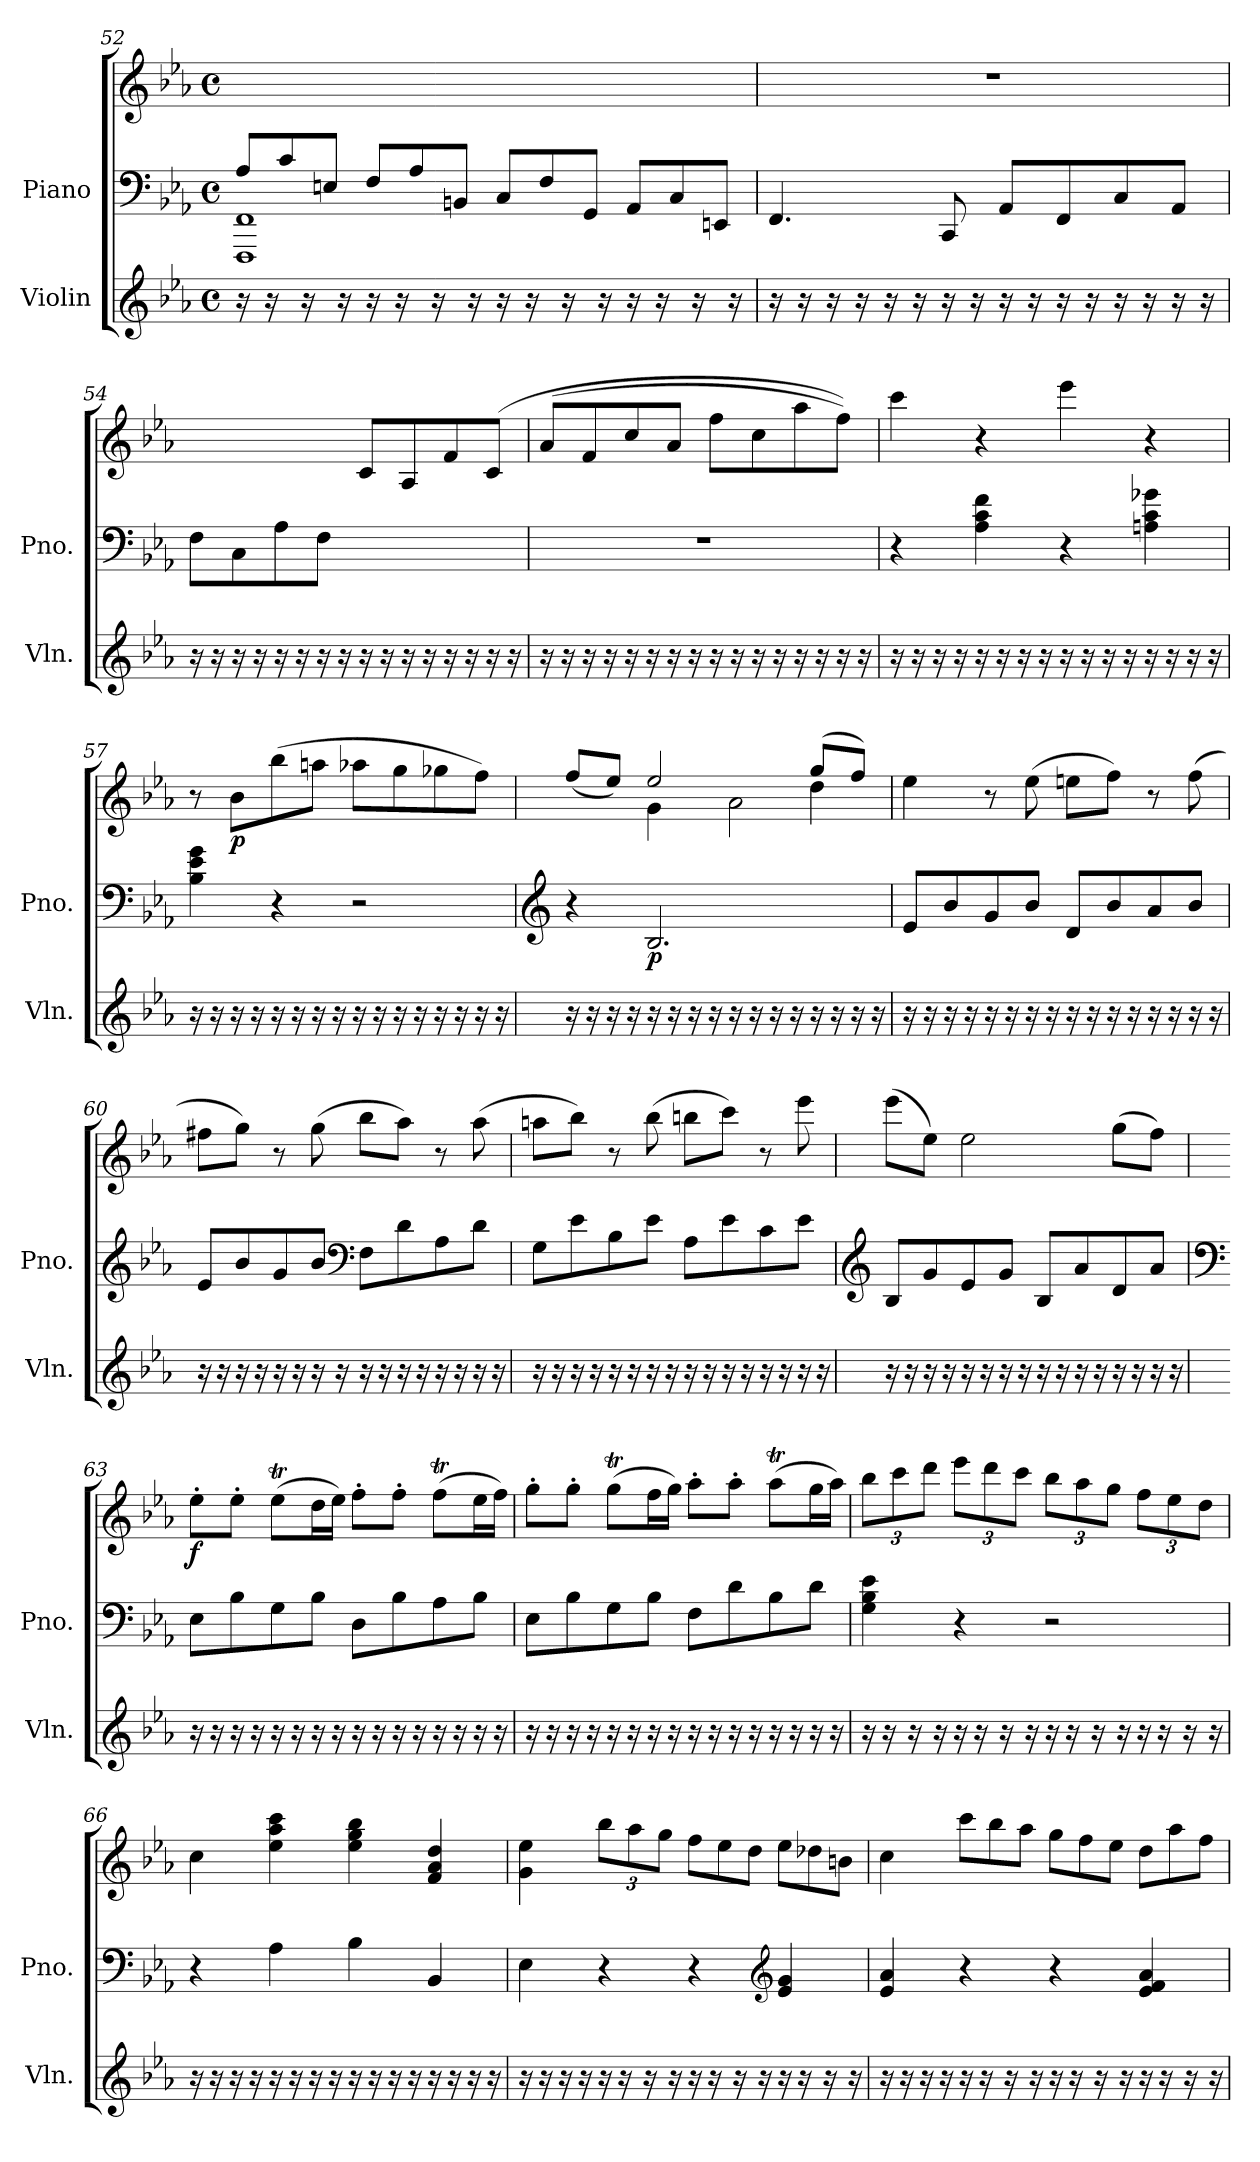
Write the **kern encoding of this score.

**kern	**kern	**kern	**dynam
*part2	*part1	*part1	*part1
*staff3	*staff2	*staff1	*staff1/2
*I"Violin	*I"Piano	*	*
*I'Vln.	*I'Pno.	*	*
!!LO:LB:g=z
*clefG2	*clefF4	*clefG2	*
*k[b-e-a-]	*k[b-e-a-]	*k[b-e-a-]	*
*M4/4	*M4/4	*M4/4	*
*met(c)	*met(c)	*met(c)	*
*	*Xtuplet	*	*
=52	=52	=52	=52
*	*^	*	*
16r	12A-/L	1FFF 1FF	1ryy	.
16r	.	.	.	.
.	12c/	.	.	.
16r	.	.	.	.
.	12En/J	.	.	.
16r	.	.	.	.
16r	12F/L	.	.	.
16r	.	.	.	.
.	12A-/	.	.	.
16r	.	.	.	.
.	12BBn/J	.	.	.
16r	.	.	.	.
16r	12C/L	.	.	.
16r	.	.	.	.
.	12F/	.	.	.
16r	.	.	.	.
.	12GG/J	.	.	.
16r	.	.	.	.
16r	12AA-/L	.	.	.
16r	.	.	.	.
.	12C/	.	.	.
16r	.	.	.	.
.	12EEn/J	.	.	.
16r	.	.	.	.
*	*v	*v	*	*
=53	=53	=53	=53
16r	4.FF/	1r	.
16r	.	.	.
16r	.	.	.
16r	.	.	.
16r	.	.	.
16r	.	.	.
16r	8CC/	.	.
16r	.	.	.
16r	8AA-/L	.	.
16r	.	.	.
16r	8FF/	.	.
16r	.	.	.
16r	8C/	.	.
16r	.	.	.
16r	8AA-/J	.	.
16r	.	.	.
=54	=54	=54	=54
16r	(>8F\L	2ryy	.
16r	.	.	.
16r	8C\	.	.
16r	.	.	.
16r	8A-\	.	.
16r	.	.	.
16r	8F\J	.	.
16r	.	.	.
16r	2ryy	8c/L	.
16r	.	.	.
16r	.	8A-/	.
16r	.	.	.
16r	.	8f/	.
16r	.	.	.
16r	.	(8c/J	.
16r	.	.	.
!!LO:LB:g=z
=55	=55	=55	=55
16r	1r	(>8a-/L	.
16r	.	.	.
16r	.	8f/	.
16r	.	.	.
16r	.	8cc/	.
16r	.	.	.
16r	.	8a-/J	.
16r	.	.	.
16r	.	8ff\L	.
16r	.	.	.
16r	.	8cc\	.
16r	.	.	.
16r	.	8aa-\	.
16r	.	.	.
16r	.	8ff\J))	.
16r	.	.	.
=56	=56	=56	=56
16r	4r	4ccc\	.
16r	.	.	.
16r	.	.	.
16r	.	.	.
16r	4A-\ 4c\ 4f\	4r	.
16r	.	.	.
16r	.	.	.
16r	.	.	.
16r	4r	4eee-\	.
16r	.	.	.
16r	.	.	.
16r	.	.	.
16r	4An\ 4c\ 4g-X\	4r	.
16r	.	.	.
16r	.	.	.
16r	.	.	.
=57	=57	=57	=57
16r	4B-\ 4e-\ 4g\	8r	.
16r	.	.	.
!	!	!	!LO:DY:b
16r	.	8b-\L	p
16r	.	.	.
16r	4r	(>8bb-\	.
16r	.	.	.
16r	.	8aan\J	.
16r	.	.	.
16r	2r	8aa-X\L	.
16r	.	.	.
16r	.	8gg\	.
16r	.	.	.
16r	.	8gg-X\	.
16r	.	.	.
16r	.	8ff\J)	.
16r	.	.	.
!!LO:PB:g=z
=58	=58	=58	=58
*	*clefG2	*	*
*	*^	*^	*
*	*	*	*	*^	*
16r	4r	4ryy	(<8ff/L	2.ryy	4ryy	.
16r	.	.	.	.	.	.
16r	.	.	8ee-/J)	.	.	.
16r	.	.	.	.	.	.
!	!	!	!	!	!	!LO:DY:b=2
16r	2.ryy	2.B-/	2ee-/	.	4g\	p
16r	.	.	.	.	.	.
16r	.	.	.	.	.	.
16r	.	.	.	.	.	.
16r	.	.	.	.	2a-\	.
16r	.	.	.	.	.	.
16r	.	.	.	.	.	.
16r	.	.	.	.	.	.
16r	.	.	(>8gg/L	4dd\	.	.
16r	.	.	.	.	.	.
16r	.	.	8ff/J)	.	.	.
16r	.	.	.	.	.	.
*	*v	*v	*	*	*	*
*	*	*v	*v	*v	*
=59	=59	=59	=59
16r	8e-/L	4ee-\	.
16r	.	.	.
16r	8b-/	.	.
16r	.	.	.
16r	8g/	8r	.
16r	.	.	.
16r	8b-/J	(>8ee-\	.
16r	.	.	.
16r	8d/L	8een\L	.
16r	.	.	.
16r	8b-/	8ff\J)	.
16r	.	.	.
16r	8a-/	8r	.
16r	.	.	.
16r	8b-/J	(>8ff\	.
16r	.	.	.
=60	=60	=60	=60
16r	8e-/L	8ff#X\L	.
16r	.	.	.
16r	8b-/	8gg\J)	.
16r	.	.	.
16r	8g/	8r	.
16r	.	.	.
16r	8b-/J	(>8gg\	.
16r	.	.	.
*	*clefF4	*	*
16r	8F\L	8bb-\L	.
16r	.	.	.
16r	8d\	8aa-\J)	.
16r	.	.	.
16r	8A-\	8r	.
16r	.	.	.
16r	8d\J	(>8aa-\	.
16r	.	.	.
!!LO:LB:g=z
=61	=61	=61	=61
16r	8G\L	8aan\L	.
16r	.	.	.
16r	8e-\	8bb-\J)	.
16r	.	.	.
16r	8B-\	8r	.
16r	.	.	.
16r	8e-\J	(>8bb-\	.
16r	.	.	.
16r	8A-\L	8bbn\L	.
16r	.	.	.
16r	8e-\	8ccc\J)	.
16r	.	.	.
16r	8c\	8r	.
16r	.	.	.
16r	8e-\J	8eee-\	.
16r	.	.	.
=62	=62	=62	=62
*	*clefG2	*	*
16r	8B-/L	(>8eee-\L	.
16r	.	.	.
16r	8g/	8ee-\J)	.
16r	.	.	.
16r	8e-/	2ee-\	.
16r	.	.	.
16r	8g/J	.	.
16r	.	.	.
16r	8B-/L	.	.
16r	.	.	.
16r	8a-/	.	.
16r	.	.	.
16r	8d/	(>8gg\L	.
16r	.	.	.
16r	8a-/J	8ff\J)	.
16r	.	.	.
=63	=63	=63	=63
*	*clefF4	*	*
!	!	!	!LO:DY:b
16r	8E-\L	8ee-'\L	f
16r	.	.	.
16r	8B-\	8ee-'\J	.
16r	.	.	.
16r	8G\	(>8ee-T\L	.
16r	.	.	.
16r	8B-\J	16dd\L	.
16r	.	16ee-\JJ)	.
16r	8D\L	8ff'\L	.
16r	.	.	.
16r	8B-\	8ff'\J	.
16r	.	.	.
16r	8A-\	(>8ffT\L	.
16r	.	.	.
16r	8B-\J	16ee-\L	.
16r	.	16ff\JJ)	.
!!LO:LB:g=z
=64	=64	=64	=64
16r	8E-\L	8gg'\L	.
16r	.	.	.
16r	8B-\	8gg'\J	.
16r	.	.	.
16r	8G\	(>8ggt\L	.
16r	.	.	.
16r	8B-\J	16ff\L	.
16r	.	16gg\JJ)	.
16r	8F\L	8aa-'\L	.
16r	.	.	.
16r	8d\	8aa-'\J	.
16r	.	.	.
16r	8B-\	(>8aa-T\L	.
16r	.	.	.
16r	8d\J	16gg\L	.
16r	.	16aa-\JJ)	.
=65	=65	=65	=65
*	*	*Xbrackettup	*
16r	4G\ 4B-\ 4e-\	12bb-\L	.
16r	.	.	.
.	.	12ccc\	.
16r	.	.	.
.	.	12ddd\J	.
16r	.	.	.
16r	4r	12eee-\L	.
16r	.	.	.
.	.	12ddd\	.
16r	.	.	.
.	.	12ccc\J	.
16r	.	.	.
16r	2r	12bb-\L	.
16r	.	.	.
.	.	12aa-\	.
16r	.	.	.
.	.	12gg\J	.
16r	.	.	.
16r	.	12ff\L	.
16r	.	.	.
.	.	12ee-\	.
16r	.	.	.
.	.	12dd\J	.
16r	.	.	.
=66	=66	=66	=66
16r	4r	4cc\	.
16r	.	.	.
16r	.	.	.
16r	.	.	.
16r	4A-\	4ee-\ 4aa-\ 4ccc\	.
16r	.	.	.
16r	.	.	.
16r	.	.	.
16r	4B-\	4ee-\ 4gg\ 4bb-\	.
16r	.	.	.
16r	.	.	.
16r	.	.	.
16r	4BB-/	4f/ 4a-/ 4dd/	.
16r	.	.	.
16r	.	.	.
16r	.	.	.
!!LO:LB:g=z
=67	=67	=67	=67
16r	4E-\	4g\ 4ee-\	.
16r	.	.	.
16r	.	.	.
16r	.	.	.
16r	4r	12bb-\L	.
16r	.	.	.
.	.	12aa-\	.
16r	.	.	.
.	.	12gg\J	.
16r	.	.	.
*	*	*Xtuplet	*
16r	4r	12ff\L	.
16r	.	.	.
.	.	12ee-\	.
16r	.	.	.
.	.	12dd\J	.
16r	.	.	.
*	*clefG2	*	*
16r	4e-/ 4g/	12ee-\L	.
16r	.	.	.
.	.	12dd-X\	.
16r	.	.	.
.	.	12bn\J	.
16r	.	.	.
=68	=68	=68	=68
16r	4e-/ 4a-/	4cc\	.
16r	.	.	.
16r	.	.	.
16r	.	.	.
16r	4r	12ccc\L	.
16r	.	.	.
.	.	12bb-\	.
16r	.	.	.
.	.	12aa-\J	.
16r	.	.	.
16r	4r	12gg\L	.
16r	.	.	.
.	.	12ff\	.
16r	.	.	.
.	.	12ee-\J	.
16r	.	.	.
16r	4e-/ 4f/ 4a-/	12dd\L	.
16r	.	.	.
.	.	12aa-\	.
16r	.	.	.
.	.	12ff\J	.
16r	.	.	.
=	=	=	=
*-	*-	*-	*-
